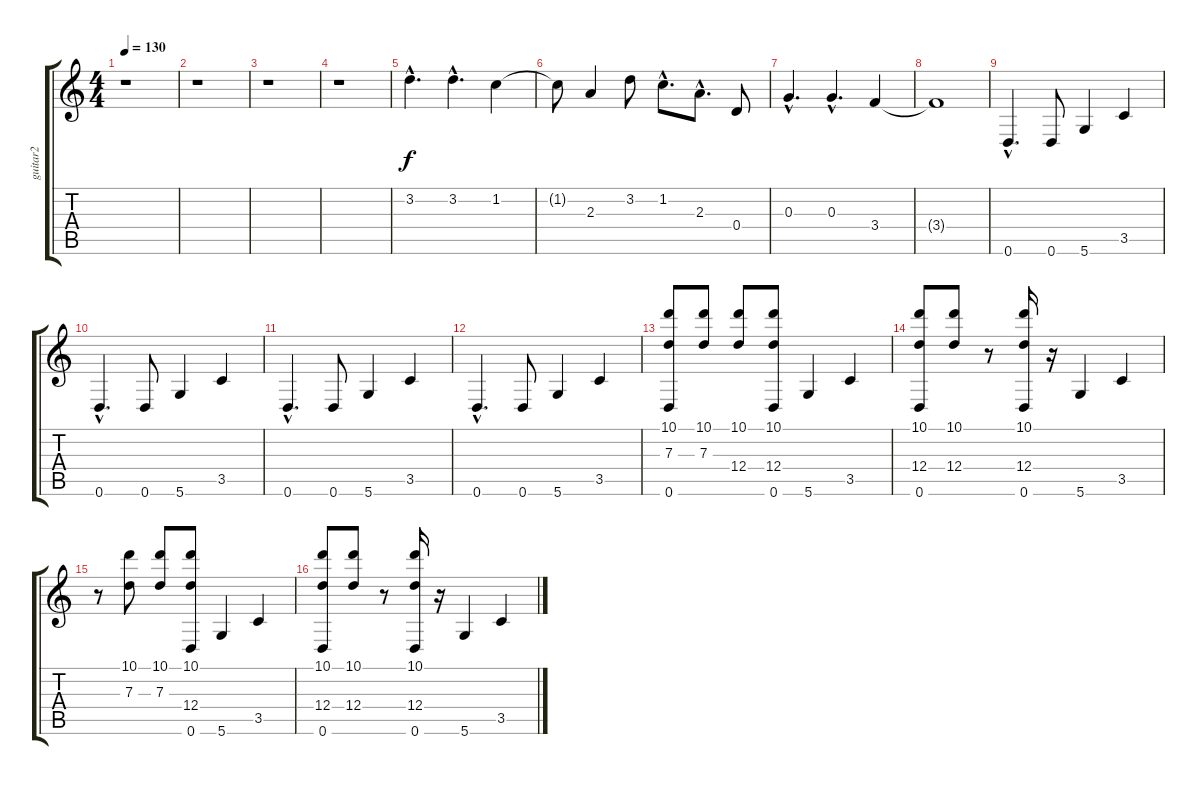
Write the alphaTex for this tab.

\track ("guitar2" "guitar2") {instrument overdrivenguitar}
\staff {score tabs}
\tuning (E4 B3 G3 D3 A2 D2) {hide}
\ts (4 4)
\tempo 130
\clef g2
\ks c
r.1{dy f} |
r.1 |
r.1 |
r.1 |
3.2{hac}.4{d} 3.2{hac}.4{d} 1.2.4 |
1.2{t}.8 2.3.4 3.2.8 1.2{hac}.8{d} 2.3{hac}.8{d} 0.4.8 |
0.3{hac}.4{d} 0.3{hac}.4{d} 3.4.4 |
3.4{t}.1 |
0.6{hac}.4{d} 0.6.8 5.6.4 3.5.4 |
0.6{hac}.4{d} 0.6.8 5.6.4 3.5.4 |
0.6{hac}.4{d} 0.6.8 5.6.4 3.5.4 |
0.6{hac}.4{d} 0.6.8 5.6.4 3.5.4 |
(10.1 7.3 0.6).8 (10.1 7.3).8 (10.1 12.4).8 (10.1 12.4 0.6).8 5.6.4 3.5.4 |
(10.1 12.4 0.6).8 (10.1 12.4).8 r.8 (10.1 12.4 0.6).16 r.16 5.6.4 3.5.4 |
r.8 (10.1 7.3).8 (10.1 7.3).8 (10.1 12.4 0.6).8 5.6.4 3.5.4 |
(10.1 12.4 0.6).8 (10.1 12.4).8 r.8 (10.1 12.4 0.6).16 r.16 5.6.4 3.5.4
